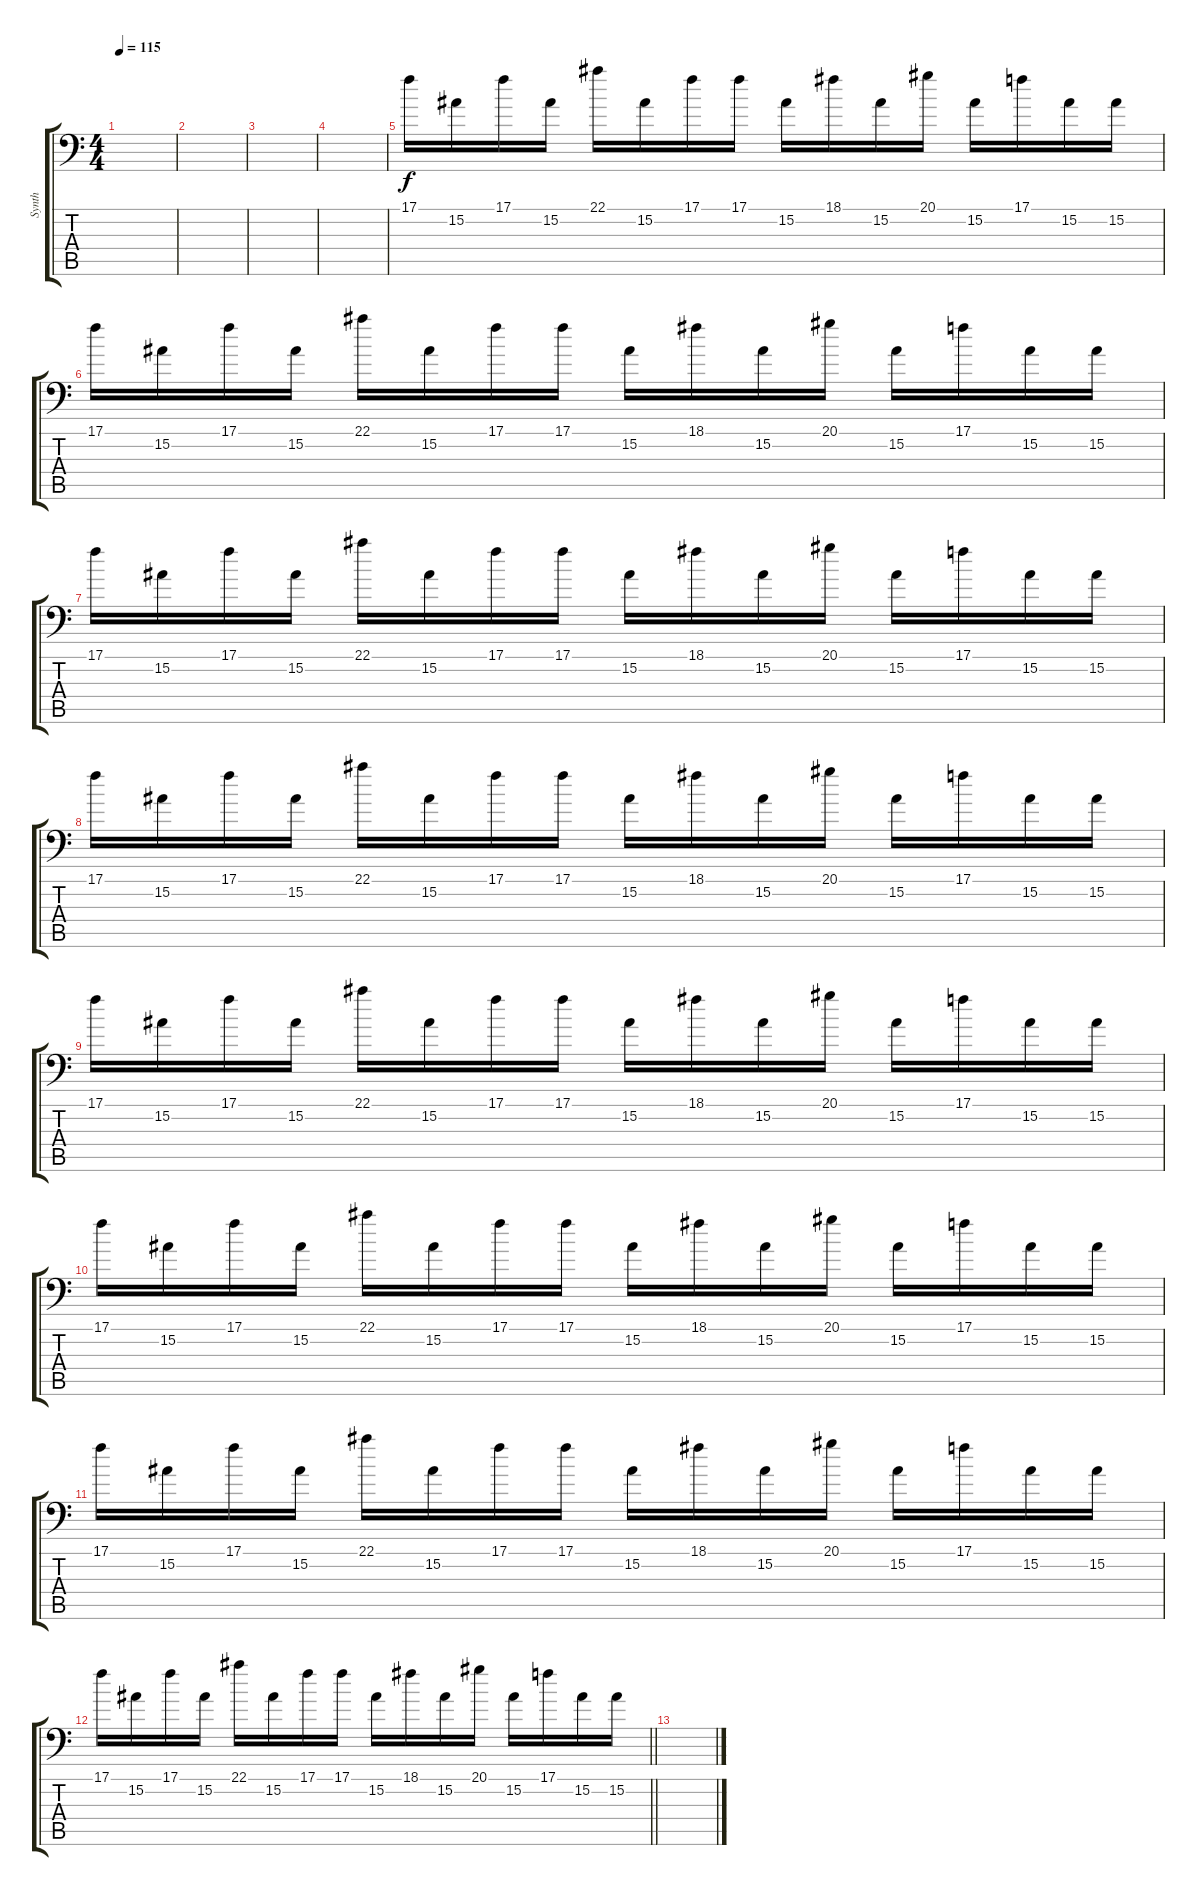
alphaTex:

\track ("Synth" "Synth") {instrument lead2sawtooth}
\staff {score tabs}
\tuning (C4 G3 Eb3 Bb2 F2 Bb1) {hide}
\ts (4 4)
\tempo 115
\clef f4
\ks c
|
|
|
|
17.1.16{volume 9} 15.2.16 17.1.16 15.2.16 22.1.16 15.2.16 17.1.16 17.1.16 15.2.16 18.1.16 15.2.16 20.1.16 15.2.16 17.1.16 15.2.16 15.2.16 |
17.1.16{volume 9} 15.2.16 17.1.16 15.2.16 22.1.16 15.2.16 17.1.16 17.1.16 15.2.16 18.1.16 15.2.16 20.1.16 15.2.16 17.1.16 15.2.16 15.2.16 |
17.1.16{volume 9} 15.2.16 17.1.16 15.2.16 22.1.16 15.2.16 17.1.16 17.1.16 15.2.16 18.1.16 15.2.16 20.1.16 15.2.16 17.1.16 15.2.16 15.2.16 |
17.1.16{volume 9} 15.2.16 17.1.16 15.2.16 22.1.16 15.2.16 17.1.16 17.1.16 15.2.16 18.1.16 15.2.16 20.1.16 15.2.16 17.1.16 15.2.16 15.2.16 |
17.1.16{volume 9} 15.2.16 17.1.16 15.2.16 22.1.16 15.2.16 17.1.16 17.1.16 15.2.16 18.1.16 15.2.16 20.1.16 15.2.16 17.1.16 15.2.16 15.2.16 |
17.1.16{volume 9} 15.2.16 17.1.16 15.2.16 22.1.16 15.2.16 17.1.16 17.1.16 15.2.16 18.1.16 15.2.16 20.1.16 15.2.16 17.1.16 15.2.16 15.2.16 |
17.1.16{volume 9} 15.2.16 17.1.16 15.2.16 22.1.16 15.2.16 17.1.16 17.1.16 15.2.16 18.1.16 15.2.16 20.1.16 15.2.16 17.1.16 15.2.16 15.2.16 |
\barLineRight lightlight
17.1.16{volume 9} 15.2.16 17.1.16 15.2.16 22.1.16 15.2.16 17.1.16 17.1.16 15.2.16 18.1.16 15.2.16 20.1.16 15.2.16 17.1.16 15.2.16 15.2.16 |
\section ("" "")
